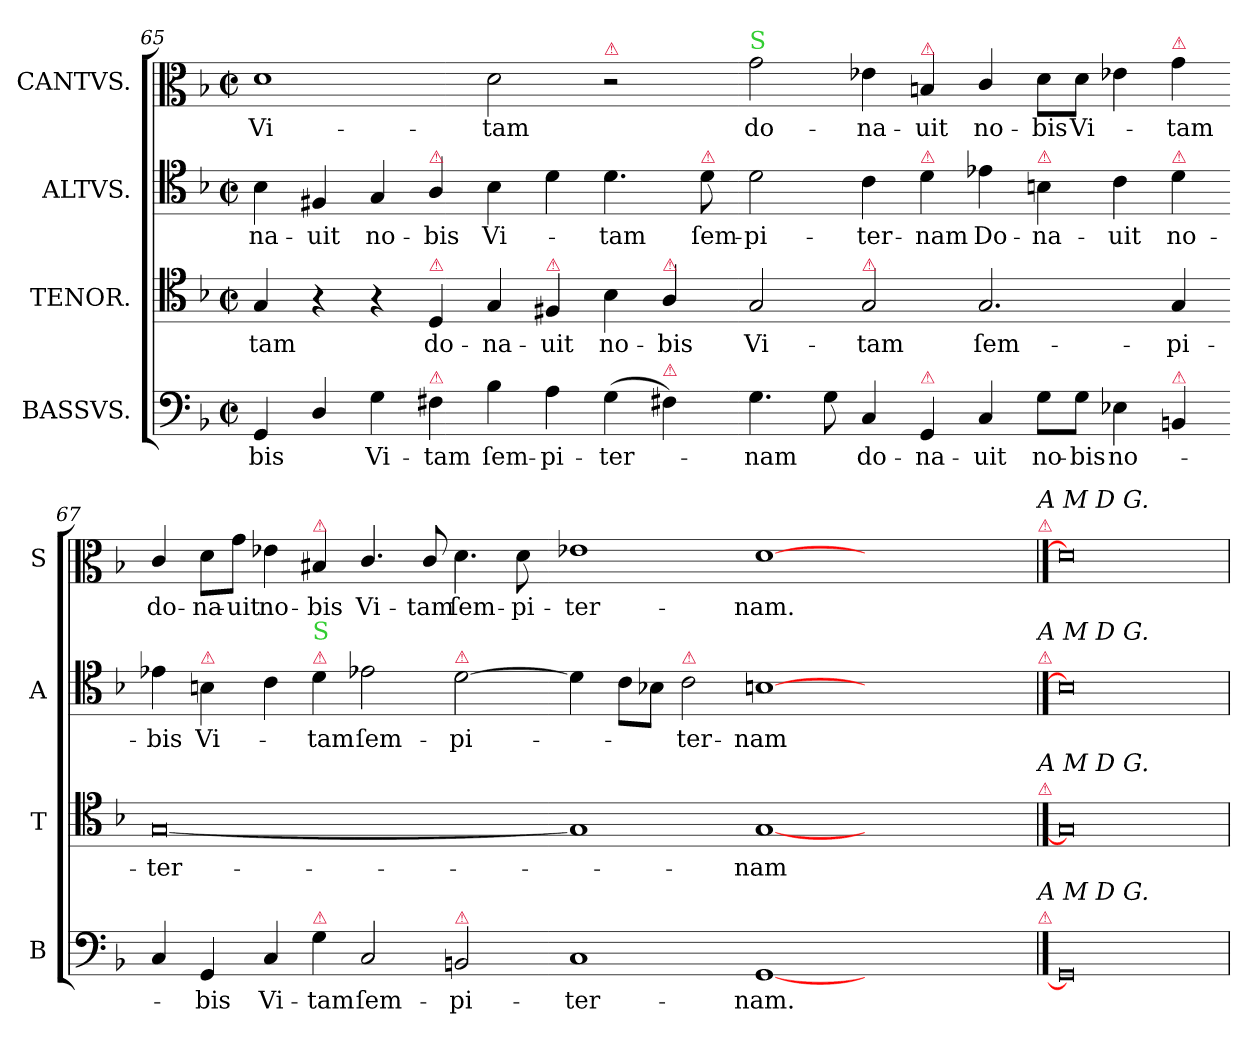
**kern	**text	**kern	**text	**kern	**text	**kern	**text
*part4	*part4	*part3	*part3	*part2	*part2	*part1	*part1
*staff4	*staff4	*staff3	*staff3	*staff2	*staff2	*staff1	*staff1
*I"BASSVS.	*	*I"TENOR.	*	*I"ALTVS.	*	*I"CANTVS.	*
*I'B	*	*I'T	*	*I'A	*	*I'S	*
*clefF4	*	*clefC4	*	*clefC4	*	*clefC3	*
*k[b-]	*	*k[b-]	*	*k[b-]	*	*k[b-]	*
*M2/1	*	*M2/1	*	*M2/1	*	*M2/1	*
*met(c|)	*	*met(c|)	*	*met(c|)	*	*met(c|)	*
=65	=65	=65	=65	=65	=65	=65	=65
!	!LO:LY:i	!	!LO:LY:i	!	!	!	!
4GG/	-bis	4G/	-tam	4B-\	-na-	1d	Vi-
4D/	.	4r	.	4F#X/	-uit	.	.
4G\	Vi-	4r	.	4G/	no-	.	.
!	!	!	!	!LO:TX:a:color=crimson:t=⚠	!	!	!
!	!	!LO:TX:a:color=crimson:t=⚠	!	!	!	!	!
!LO:TX:a:color=crimson:t=⚠	!	!	!	!	!	!	!
!	!	!	!LO:LY:i	!	!	!	!
4F#X\	-tam	4D/	do-	4A/	-bis	.	.
!	!	!	!LO:LY:i	!	!	!	!
4B-\	ſem-	4G/	-na-	4B-\	Vi-	2d\	-tam
!	!	!LO:TX:a:color=crimson:t=⚠	!	!	!	!	!
!	!	!	!LO:LY:i	!	!	!	!
4A\	-pi-	4F#X/	-uit	4d\	.	.	.
!	!	!	!	!	!	!LO:TX:a:color=crimson:t=⚠	!
!	!	!	!LO:LY:i	!	!	!	!
(>4G\	-ter-	4B-\	no-	4.d\	-tam	2r	.
!	!	!LO:TX:a:color=crimson:t=⚠	!	!	!	!	!
!LO:TX:a:color=crimson:t=⚠	!	!	!	!	!	!	!
!	!	!	!LO:LY:i	!	!	!	!
4F#X\)	.	4A/	-bis	.	.	.	.
!	!	!	!	!LO:TX:a:color=crimson:t=⚠	!	!	!
.	.	.	.	8d\	ſem-	.	.
=66-	=66-	=66-	=66-	=66-	=66-	=66-	=66-
!	!	!	!	!	!	!LO:TX:a:color=limegreen:t=S	!
!	!	!	!LO:LY:i	!	!	!	!
4.G\	-nam	2G/	Vi-	2d\	-pi-	2g\	do-
8G\	.	.	.	.	.	.	.
!	!	!LO:TX:a:color=crimson:t=⚠	!	!	!	!	!
!	!	!	!LO:LY:i	!	!	!	!
4C/	do-	2G/	-tam	4c\	-ter-	4e-X\	-na-
!	!	!	!	!	!	!LO:TX:a:color=crimson:t=⚠	!
!	!	!	!	!LO:TX:a:color=crimson:t=⚠	!	!	!
!LO:TX:a:color=crimson:t=⚠	!	!	!	!	!	!	!
4GG/	-na-	.	.	4d\	-nam	4Bn/	-uit
!	!	!	!	!	!LO:LY:i	!	!
4C/	-uit	2.G/	ſem-	4e-X\	Do-	4c/	no-
!	!	!	!	!LO:TX:a:color=crimson:t=⚠	!	!	!
!	!	!	!	!	!LO:LY:i	!	!
8G\L	no-	.	.	4Bn\	-na-	8d\L	-bis
!	!	!	!	!	!	!	!LO:LY:i
8G\J	-bis	.	.	.	.	8d\J	Vi-
!	!LO:LY:i	!	!	!	!LO:LY:i	!	!
4E-X\	no-	.	.	4c\	-uit	4e-X\	.
!	!	!	!	!	!	!LO:TX:a:color=crimson:t=⚠	!
!	!	!	!	!LO:TX:a:color=crimson:t=⚠	!	!	!
!LO:TX:a:color=crimson:t=⚠	!	!	!	!	!	!	!
!	!	!	!	!	!LO:LY:i	!	!LO:LY:i
4BBn/	.	4G/	-pi-	4d\	no-	4g\	-tam
=67-	=67-	=67-	=67-	=67-	=67-	=67-	=67-
!	!	!	!	!	!LO:LY:i	!	!LO:LY:i
4C/	.	[0G	-ter-	4e-X\	-bis	4c/	do-
!	!	!	!	!LO:TX:a:color=crimson:t=⚠	!	!	!
!	!LO:LY:i	!	!	!	!LO:LY:i	!	!LO:LY:i
4GG/	-bis	.	.	4Bn\	Vi-	8d\L	-na-
!	!	!	!	!	!	!	!LO:LY:i
.	.	.	.	.	.	8g\J	-uit
!	!	!	!	!	!	!	!LO:LY:i
4C/	Vi-	.	.	4c\	.	4e-X\	no-
!	!	!	!	!	!	!LO:TX:a:color=crimson:t=⚠	!
!	!	!	!	!LO:TX:a:color=crimson:t=⚠	!	!	!
!	!	!	!	!LO:TX:a:color=limegreen:t=S	!	!	!
!LO:TX:a:color=crimson:t=⚠	!	!	!	!	!	!	!
!	!	!	!	!	!LO:LY:i	!	!LO:LY:i
4G\	-tam	.	.	4d\	-tam	4B#X/	-bis
!	!	!	!	!	!LO:LY:i	!	!
2C/	ſem-	.	.	2e-X\	ſem-	4.c/	Vi-
.	.	.	.	.	.	8c/	-tam
!	!	!	!	!LO:TX:a:color=crimson:t=⚠	!	!	!
!LO:TX:a:color=crimson:t=⚠	!	!	!	!	!	!	!
!	!	!	!	!	!LO:LY:i	!	!
2BBn/	-pi-	.	.	[2d\	-pi-	4.d\	ſem-
.	.	.	.	.	.	8d\	-pi-
=68-	=68-	=68-	=68-	=68-	=68-	=68-	=68-
1C	-ter-	1G]	.	4d\]	.	1e-X	-ter-
.	.	.	.	8c\L	.	.	.
.	.	.	.	8B-X\J	.	.	.
!	!	!	!	!LO:TX:a:color=crimson:t=⚠	!	!	!
!	!	!	!	!	!LO:LY:i	!	!
.	.	.	.	2c\	-ter-	.	.
!	!	!	!	!	!LO:LY:i	!	!
[1GG	-nam.	[1G	-nam	[1Bn	-nam	[1d	-nam.
0ryy	.	0ryy	.	0ryy	.	0ryy	.
!	!	!	!	!	!	!LO:TX:a:color=crimson:t=⚠	!
!	!	!	!	!	!	!LO:TX:a:i:t=A M D G.	!
!	!	!	!	!LO:TX:a:color=crimson:t=⚠	!	!	!
!	!	!	!	!LO:TX:a:i:t=A M D G.	!	!	!
!	!	!LO:TX:a:color=crimson:t=⚠	!	!	!	!	!
!	!	!LO:TX:a:i:t=A M D G.	!	!	!	!	!
!LO:TX:a:color=crimson:t=⚠	!	!	!	!	!	!	!
!LO:TX:a:i:t=A M D G.	!	!	!	!	!	!	!
==69	==69	==69	==69	==69	==69	==69	==69
0GG]	.	0G]	.	0B]	.	0d]	.
=	=	=	=	=	=	=	=
*-	*-	*-	*-	*-	*-	*-	*-
